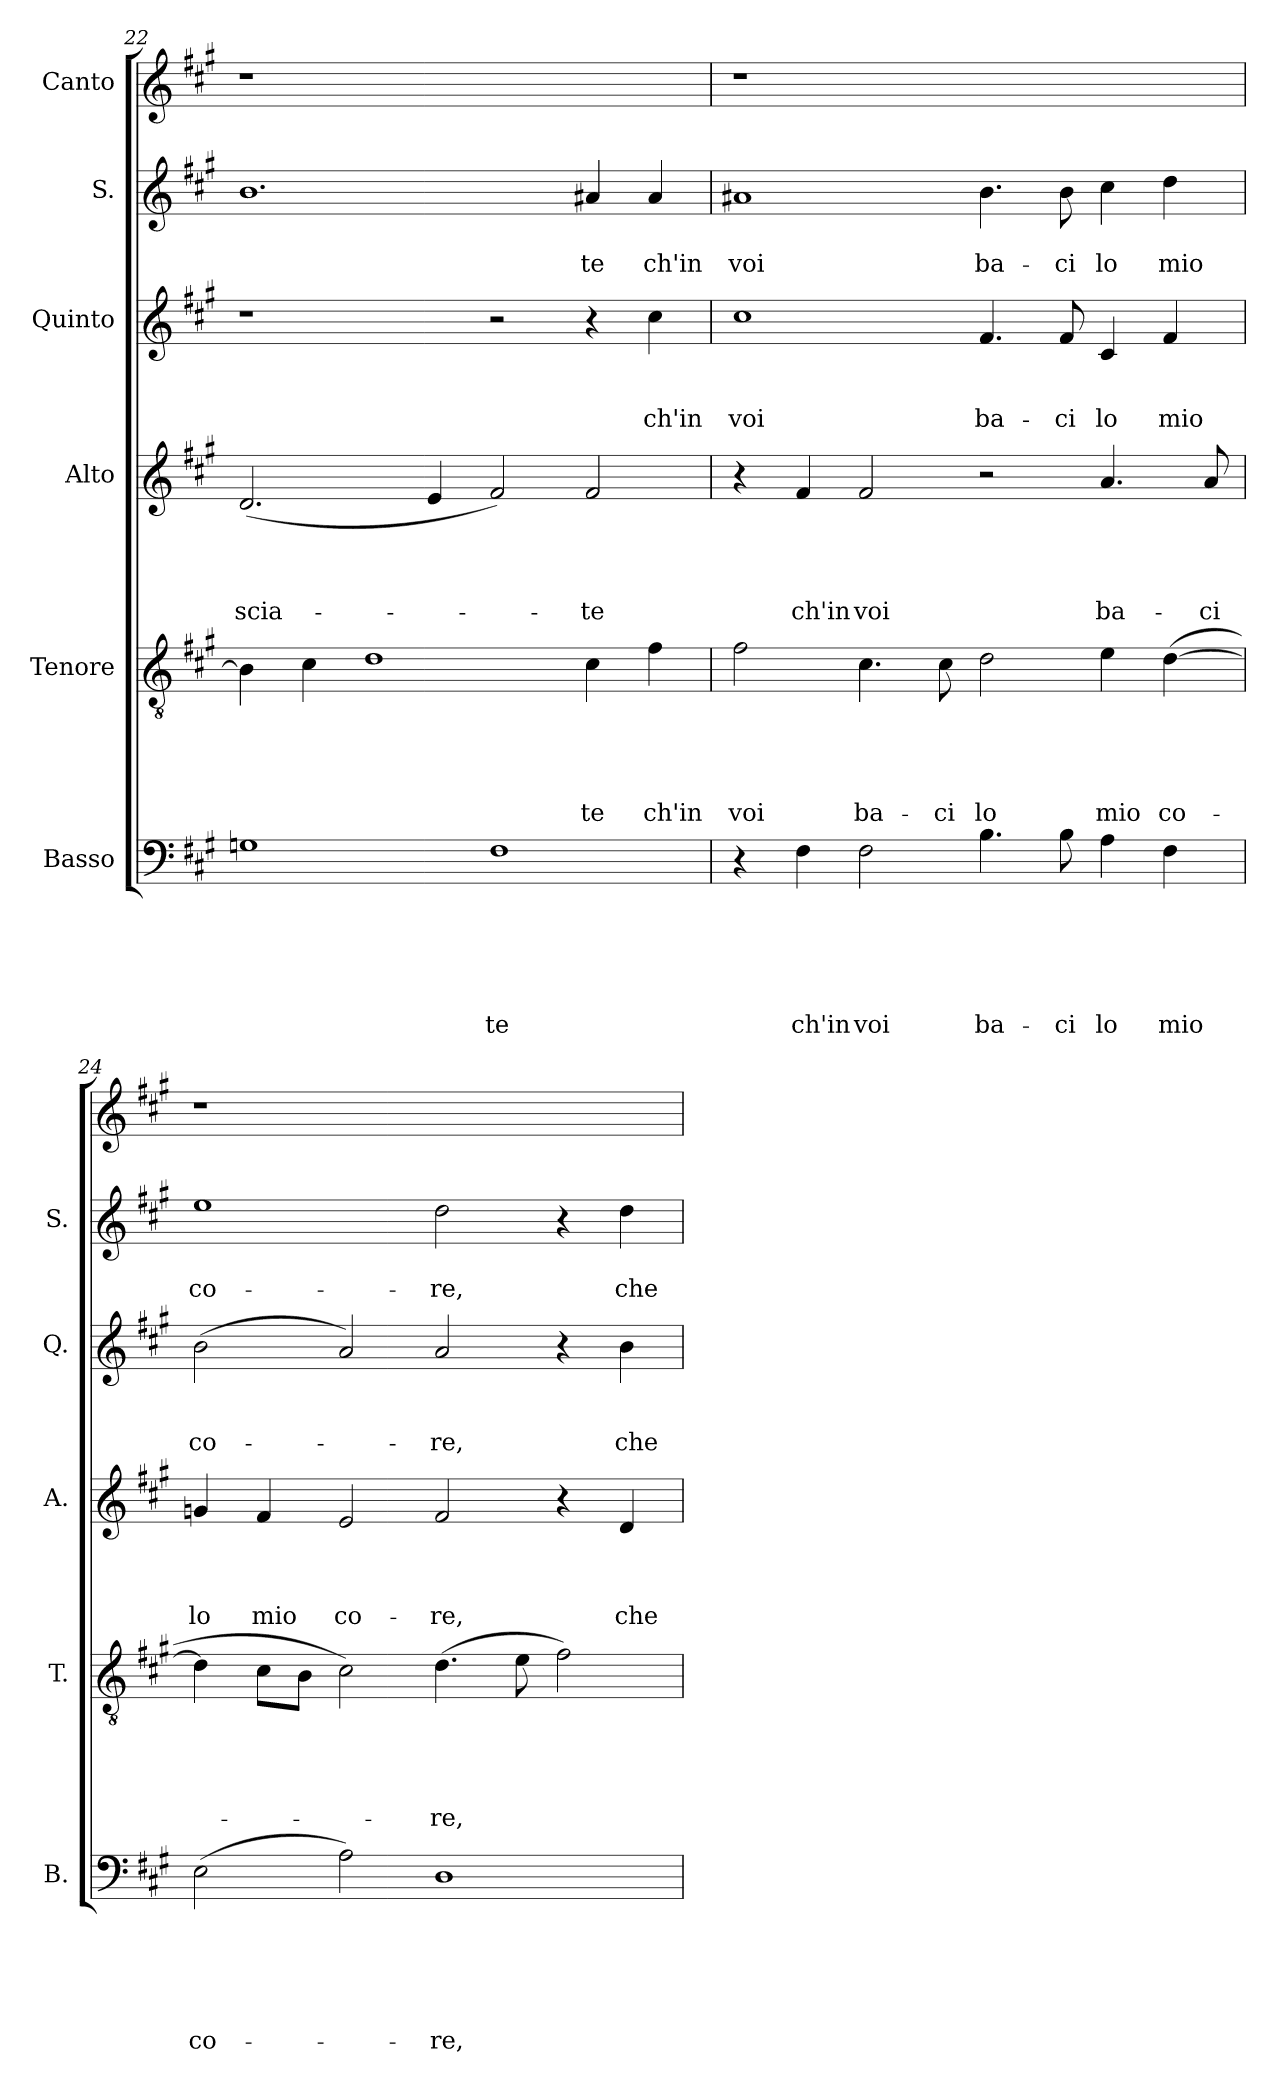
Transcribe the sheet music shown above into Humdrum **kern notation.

**kern	**text	**text	**text	**text	**text	**text	**kern	**text	**text	**text	**text	**text	**kern	**text	**text	**text	**text	**kern	**text	**text	**text	**kern	**text	**text	**kern
*part6	*part6	*part6	*part6	*part6	*part6	*part6	*part5	*part5	*part5	*part5	*part5	*part5	*part4	*part4	*part4	*part4	*part4	*part3	*part3	*part3	*part3	*part2	*part2	*part2	*part1
*staff6	*staff6	*staff6	*staff6	*staff6	*staff6	*staff6	*staff5	*staff5	*staff5	*staff5	*staff5	*staff5	*staff4	*staff4	*staff4	*staff4	*staff4	*staff3	*staff3	*staff3	*staff3	*staff2	*staff2	*staff2	*staff1
*I"Basso	*	*	*	*	*	*	*I"Tenore	*	*	*	*	*	*I"Alto	*	*	*	*	*I"Quinto	*	*	*	*I"S.	*	*	*I"Canto
*I'B.	*	*	*	*	*	*	*I'T.	*	*	*	*	*	*I'A.	*	*	*	*	*I'Q.	*	*	*	*I'S.	*	*	*
*clefF4	*	*	*	*	*	*	*clefGv2	*	*	*	*	*	*clefG2	*	*	*	*	*clefG2	*	*	*	*clefG2	*	*	*clefG2
*k[f#c#g#]	*	*	*	*	*	*	*k[f#c#g#]	*	*	*	*	*	*k[f#c#g#]	*	*	*	*	*k[f#c#g#]	*	*	*	*k[f#c#g#]	*	*	*k[f#c#g#]
*A:	*	*	*	*	*	*	*A:	*	*	*	*	*	*A:	*	*	*	*	*A:	*	*	*	*A:	*	*	*A:
=22	=22	=22	=22	=22	=22	=22	=22	=22	=22	=22	=22	=22	=22	=22	=22	=22	=22	=22	=22	=22	=22	=22	=22	=22	=22
!	!	!	!	!	!	!	!	!	!	!	!	!	!	!	!	!	!LO:LY:b	!	!	!	!	!	!	!	!
1Gn	.	.	.	.	.	.	4B\]	.	.	.	.	.	(<2.d/	.	.	.	-scia-	1r	.	.	.	1.b	.	.	1r
.	.	.	.	.	.	.	4c#\	.	.	.	.	.	.	.	.	.	.	.	.	.	.	.	.	.	.
.	.	.	.	.	.	.	1d	.	.	.	.	.	.	.	.	.	.	.	.	.	.	.	.	.	.
.	.	.	.	.	.	.	.	.	.	.	.	.	4e/	.	.	.	.	.	.	.	.	.	.	.	.
!	!	!	!	!	!	!LO:LY:b	!	!	!	!	!	!	!	!	!	!	!	!	!	!	!	!	!	!	!
1F#	.	.	.	.	.	-te	.	.	.	.	.	.	2f#/)	.	.	.	.	2r	.	.	.	.	.	.	1ryy
!	!	!	!	!	!	!	!	!	!	!	!	!LO:LY:b	!	!	!	!	!LO:LY:b	!	!	!	!	!	!	!LO:LY:b	!
.	.	.	.	.	.	.	4c#\	.	.	.	.	-te	2f#/	.	.	.	-te	4r	.	.	.	4a#X/	.	-te	.
!	!	!	!	!	!	!	!	!	!	!	!	!LO:LY:b	!	!	!	!	!	!	!	!	!LO:LY:b	!	!	!LO:LY:b	!
.	.	.	.	.	.	.	4f#\	.	.	.	.	ch'in	.	.	.	.	.	4cc#\	.	.	ch'in	4a#/	.	ch'in	.
=23	=23	=23	=23	=23	=23	=23	=23	=23	=23	=23	=23	=23	=23	=23	=23	=23	=23	=23	=23	=23	=23	=23	=23	=23	=23
!	!	!	!	!	!	!	!	!	!	!	!	!LO:LY:b	!	!	!	!	!	!	!	!	!LO:LY:b	!	!	!LO:LY:b	!
4r	.	.	.	.	.	.	2f#\	.	.	.	.	voi	4r	.	.	.	.	1cc#	.	.	voi	1a#X	.	voi	1r
!	!	!	!	!	!	!LO:LY:b	!	!	!	!	!	!	!	!	!	!	!LO:LY:b	!	!	!	!	!	!	!	!
4F#\	.	.	.	.	.	ch'in	.	.	.	.	.	.	4f#/	.	.	.	ch'in	.	.	.	.	.	.	.	.
!	!	!	!	!	!	!LO:LY:b	!	!	!	!	!	!LO:LY:b	!	!	!	!	!LO:LY:b	!	!	!	!	!	!	!	!
2F#\	.	.	.	.	.	voi	4.c#\	.	.	.	.	ba-	2f#/	.	.	.	voi	.	.	.	.	.	.	.	.
!	!	!	!	!	!	!	!	!	!	!	!	!LO:LY:b	!	!	!	!	!	!	!	!	!	!	!	!	!
.	.	.	.	.	.	.	8c#\	.	.	.	.	-ci	.	.	.	.	.	.	.	.	.	.	.	.	.
!	!	!	!	!	!	!LO:LY:b	!	!	!	!	!	!LO:LY:b	!	!	!	!	!	!	!	!	!LO:LY:b	!	!	!LO:LY:b	!
4.B\	.	.	.	.	.	ba-	2d\	.	.	.	.	lo	2r	.	.	.	.	4.f#/	.	.	ba-	4.b\	.	ba-	1ryy
!	!	!	!	!	!	!LO:LY:b	!	!	!	!	!	!	!	!	!	!	!	!	!	!	!LO:LY:b	!	!	!LO:LY:b	!
8B\	.	.	.	.	.	-ci	.	.	.	.	.	.	.	.	.	.	.	8f#/	.	.	-ci	8b\	.	-ci	.
!	!	!	!	!	!	!LO:LY:b	!	!	!	!	!	!LO:LY:b	!	!	!	!	!LO:LY:b	!	!	!	!LO:LY:b	!	!	!LO:LY:b	!
4A\	.	.	.	.	.	lo	4e\	.	.	.	.	mio	4.a/	.	.	.	ba-	4c#/	.	.	lo	4cc#\	.	lo	.
!	!	!	!	!	!	!LO:LY:b	!	!	!	!	!	!LO:LY:b	!	!	!	!	!	!	!	!	!LO:LY:b	!	!	!LO:LY:b	!
4F#\	.	.	.	.	.	mio	(>[<4d\	.	.	.	.	co-	.	.	.	.	.	4f#/	.	.	mio	4dd\	.	mio	.
!	!	!	!	!	!	!	!	!	!	!	!	!	!	!	!	!	!LO:LY:b	!	!	!	!	!	!	!	!
.	.	.	.	.	.	.	.	.	.	.	.	.	8a/	.	.	.	-ci	.	.	.	.	.	.	.	.
!!LO:LB:g=z
=24	=24	=24	=24	=24	=24	=24	=24	=24	=24	=24	=24	=24	=24	=24	=24	=24	=24	=24	=24	=24	=24	=24	=24	=24	=24
!	!	!	!	!	!	!LO:LY:b	!	!	!	!	!	!	!	!	!	!	!LO:LY:b	!	!	!	!LO:LY:b	!	!	!LO:LY:b	!
(>2E\	.	.	.	.	.	co-	4d\]	.	.	.	.	.	4gn/	.	.	.	lo	(>2b\	.	.	co-	1ee	.	co-	1r
!	!	!	!	!	!	!	!	!	!	!	!	!	!	!	!	!	!LO:LY:b	!	!	!	!	!	!	!	!
.	.	.	.	.	.	.	8c#\L	.	.	.	.	.	4f#/	.	.	.	mio	.	.	.	.	.	.	.	.
.	.	.	.	.	.	.	8B\J	.	.	.	.	.	.	.	.	.	.	.	.	.	.	.	.	.	.
!	!	!	!	!	!	!	!	!	!	!	!	!	!	!	!	!	!LO:LY:b	!	!	!	!	!	!	!	!
2A\)	.	.	.	.	.	.	2c#\)	.	.	.	.	.	2e/	.	.	.	co-	2a/)	.	.	.	.	.	.	.
!	!	!	!	!	!	!LO:LY:b	!	!	!	!	!	!LO:LY:b	!	!	!	!	!LO:LY:b	!	!	!	!LO:LY:b	!	!	!LO:LY:b	!
1D	.	.	.	.	.	-re,	(>4.d\	.	.	.	.	-re,	2f#/	.	.	.	-re,	2a/	.	.	-re,	2dd\	.	-re,	1ryy
.	.	.	.	.	.	.	8e\	.	.	.	.	.	.	.	.	.	.	.	.	.	.	.	.	.	.
.	.	.	.	.	.	.	2f#\)	.	.	.	.	.	4r	.	.	.	.	4r	.	.	.	4r	.	.	.
!	!	!	!	!	!	!	!	!	!	!	!	!	!	!	!	!	!LO:LY:b	!	!	!	!LO:LY:b	!	!	!LO:LY:b	!
.	.	.	.	.	.	.	.	.	.	.	.	.	4d/	.	.	.	che	4b\	.	.	che	4dd\	.	che	.
=	=	=	=	=	=	=	=	=	=	=	=	=	=	=	=	=	=	=	=	=	=	=	=	=	=
*-	*-	*-	*-	*-	*-	*-	*-	*-	*-	*-	*-	*-	*-	*-	*-	*-	*-	*-	*-	*-	*-	*-	*-	*-	*-
